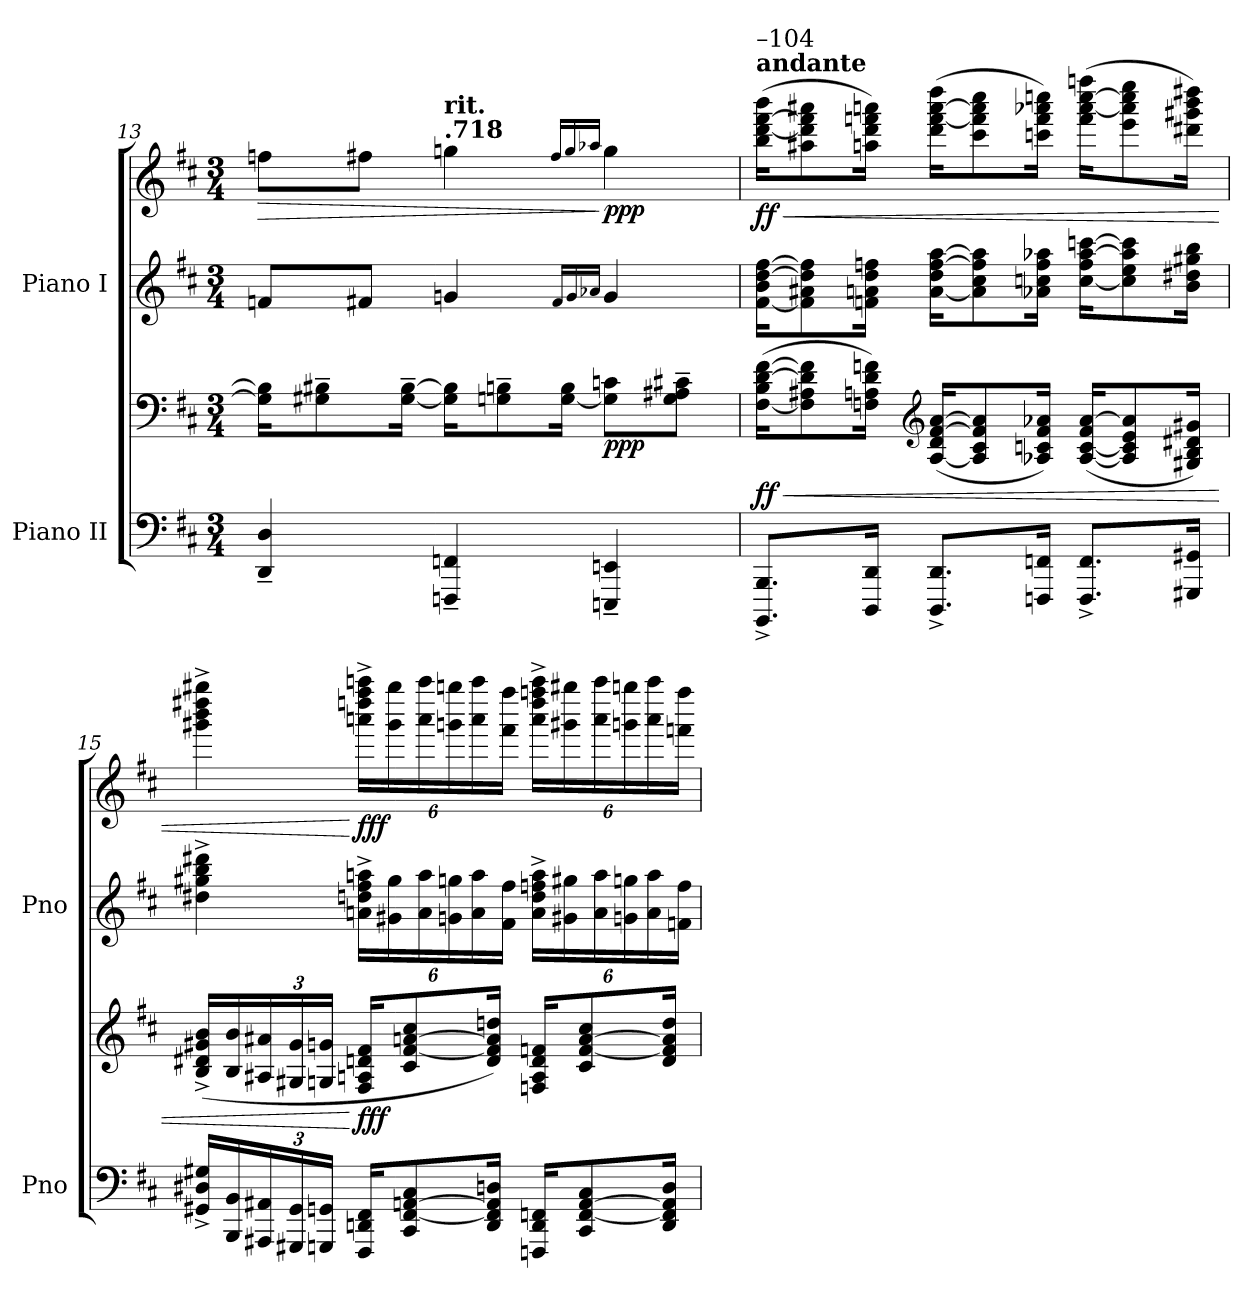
**kern	**kern	**dynam	**kern	**kern	**dynam
*part2	*part2	*part2	*part1	*part1	*part1
*staff4	*staff3	*staff3/4	*staff2	*staff1	*staff1/2
*I"Piano II	*	*	*I"Piano I	*	*
*I'Pno	*	*	*I'Pno	*	*
*clefF4	*clefF4	*	*clefG2	*clefG2	*
*k[f#c#]	*k[f#c#]	*	*k[f#c#]	*k[f#c#]	*
*D:	*D:	*	*D:	*D:	*
*M3/4	*M3/4	*	*M3/4	*M3/4	*
=13	=13	=13	=13	=13	=13
!	!	!	!	!	!LO:HP:b
4DD/~ 4D/~	16G#\] 16B#\]KL	.	8fn/L	8ffn\L	>
.	8G#X\~ 8B#X\~	.	.	.	.
.	.	.	8f#X/J	8ff#X\J	.
.	[16G#\~ [16B#\~Jk	.	.	.	.
*	*	*	*	*MM17	*
!	!	!	!	!LO:TX:a:B:t=.718	!
!	!	!	!	!LO:TX:a:B:t=rit.	!
4FFFn/~ 4FFn/~	16G#\] 16B#\]KL	.	4gni/	4ggni\	.
.	8Gn\~ 8Bn\~	.	.	.	.
.	[16G\ 16B\Jk	.	.	.	.
.	.	.	16qf#/LL	16qff#/LL	.
.	.	.	16qg/	16qgg/	.
.	.	.	16qa-X/JJ	16qaa-X/JJ	.
!	!	!LO:DY:b	!	!	!LO:DY:n=1:b
4EEEni/~ 4EEni/~	8G\] 8cn\L	ppp	4g/	4gg\	] ppp
.	8G\~ 8A#X\~ 8c#X\~J	.	.	.	.
!!LO:PB:g=z
=14	=14	=14	=14	=14	=14
*	*	*	*	*MM50	*
!	!	!	!	!LO:TX:a:B:t=andante	!
!	!	!	!	!LO:TX:a:t=–104	!
!	!	!LO:HP:b	!	!	!LO:HP:b
!	!	!LO:DY:n=1:b	!	!	!LO:DY:n=1:b
8.BBBB/^ 8.BBB/^L	(>[16F#i\ 16B\ [16d\ [16f#i\KL	< ff	[16f#\ 16b\ [16dd\ [16ff#\KL	(>16bb\ [16ddd\ [16fff#\ 16bbb\KL	< ff
.	8F#\] 8A#X\ 8d\] 8f#\]	.	8f#\] 8a#X\ 8dd\] 8ff#\]	8aa#X\ 8ddd\] 8fff#\] 8aaa#X\	.
16DDD/ 16DD/Jk	16Fn\ 16An\ 16d\ 16fn\Jk)	.	16fn\ 16an\ 16dd\ 16ffn\Jk	16aan\ 16ddd\ 16fffn\ 16aaan\Jk)	.
*	*clefG2	*	*	*	*
8.DDD/^ 8.DD/^L	(<[16A/ 16d/ [16f/ [16a/KL	.	[16a\ 16dd\ [16ff\ [16aa\KL	(>16ddd\ [16fff\ [16aaa\ 16dddd\KL	.
.	8A/] 8c#/ 8f/] 8a/]	.	8a\] 8cc#\ 8ff\] 8aa\]	8ccc#\ 8fff\] 8aaa\] 8cccc#\	.
16FFFn/ 16FFn/Jk	16A-X/ 16cn/ 16f/ 16a-X/Jk)	.	16a-X\ 16ccn\ 16ff\ 16aa-X\Jk	16cccn\ 16fff\ 16aaa-X\ 16ccccn\Jk)	.
8.FFF/^ 8.FF/^L	(<[16A-/ [16c/ 16f/ [16a-/KL	.	[16cc\ 16ff\ [16aa-\ [16cccn\KL	(>16fff\ [16aaa-\ [16cccc\ 16ffffn\KL	.
.	8A-/] 8c/] 8e/ 8a-/]	.	8cc\] 8ee\ 8aa-\] 8ccc\]	8eee\ 8aaa-\] 8cccc\] 8eeee\	.
16GGG#X/ 16GG#X/Jk	16G#X/ 16B/ 16d#X/ 16g#X/Jk)	.	16b\ 16dd#X\ 16gg#X\ 16bb\Jk	16ddd#X\ 16ggg#X\ 16bbb\ 16dddd#X\Jk)	.
!!LO:LB:g=z
=15	=15	=15	=15	=15	=15
16GG#X/^ 16D#X/^ 16G#X/^LL	(<16B/^ 16d#X/^ 16g#X/^ 16b/^LL	.	4dd#X\^ 4gg#X\^ 4bb\^ 4ddd#X\^	4ggg#X\^ 4bbb\^ 4dddd#X\^ 4gggg#X\^	.
16BBB/ 16BB/	16B/ 16b/	.	.	.	.
*Xbrackettup	*Xbrackettup	*	*	*	*
24AAA#X/ 24AA#X/	24A#X/ 24a#X/	.	.	.	.
24GGG#X/ 24GG#/	24G#X/ 24g#/	.	.	.	.
24GGGn/ 24GGn/JJ	24Gn/ 24gn/JJ	.	.	.	.
*	*	*	*Xbrackettup	*Xbrackettup	*
!	!	!LO:DY:n=1:b	!	!	!LO:DY:n=1:b
16FFF#i/ 16DDni/ 16FF#i/KL	16F#i/ 16An/ 16dn/ 16f#i/KL	[ fff	24ani\^ 24ddn\^ 24ff#i\^ 24aani\^LL	24aaani\^ 24ddddn\^ 24ffff#i\^ 24aaaani\^LL	[ fff
.	.	.	24g#X\ 24gg#\	24ggg#\ 24gggg#\	.
8CC#i/ [8FF#/ [8AAn/ 8C#i/	8c#i/ [8f#/ [8an/ 8cc#i/	.	.	.	.
.	.	.	24a\ 24aa\	24aaa\ 24aaaa\	.
.	.	.	24gn\ 24ggn\	24gggn\ 24ggggn\	.
.	.	.	24a\ 24aa\	24aaa\ 24aaaa\	.
16DD/ 16FF#/] 16AA/] 16Dn/Jk	16d/ 16f#/] 16a/] 16ddni/Jk)	.	.	.	.
.	.	.	24f#i\ 24ff#\JJ	24fff#i\ 24ffff#\JJ	.
16FFFn/ 16DD/ 16FFn/KL	16Fn/ 16A/ 16d/ 16fn/KL	.	24a\^ 24dd\^ 24ffn\^ 24aa\^LL	24aaa\^ 24dddd\^ 24ffffn\^ 24aaaa\^LL	.
.	.	.	24g#X\ 24gg#X\	24ggg#X\ 24gggg#X\	.
8CC#/ [8FF/ [8AA/ 8C#/	8c#/ [8f/ [8a/ 8cc#/	.	.	.	.
.	.	.	24a\ 24aa\	24aaa\ 24aaaa\	.
.	.	.	24gn\ 24ggn\	24gggn\ 24ggggn\	.
.	.	.	24a\ 24aa\	24aaa\ 24aaaa\	.
16DD/ 16FF/] 16AA/] 16D/Jk	16d/ 16f/] 16a/] 16dd/Jk	.	.	.	.
.	.	.	24fn\ 24ff\JJ	24fffn\ 24ffff\JJ	.
=	=	=	=	=	=
*-	*-	*-	*-	*-	*-
